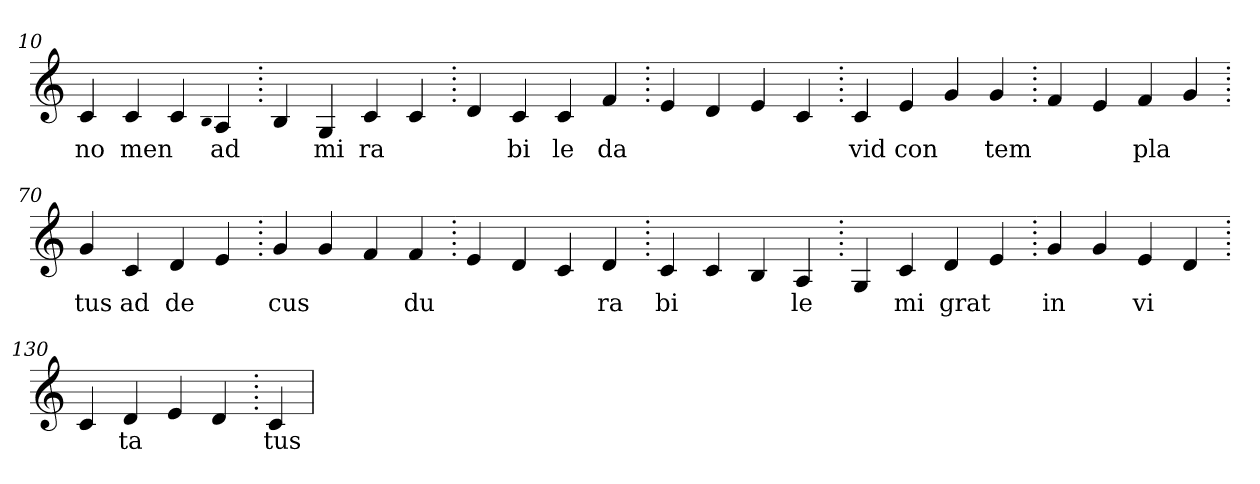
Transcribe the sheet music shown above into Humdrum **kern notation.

**kern	**text
*part1	*part1
*staff1	*staff1
*clefG2	*
=10.	=10.
4c	no
4c	men
4c	.
qqB	.
4A	ad
=20.	=20.
4B	.
4G	mi
4c	ra
4c	.
=30.	=30.
4d	.
4c	bi
4c	le
4f	da
=40.	=40.
4e	.
4d	.
4e	.
4c	.
=50.	=50.
4c	vid
4e	con
4g	.
4g	tem
=60.	=60.
4f	.
4e	.
4f	pla
4g	.
=70.	=70.
4g	tus
4c	ad
4d	de
4e	.
=80.	=80.
4g	cus
4g	.
4f	.
4f	du
=90.	=90.
4e	.
4d	.
4c	.
4d	ra
=100.	=100.
4c	bi
4c	.
4B	.
4A	le
=110.	=110.
4G	.
4c	mi
4d	grat
4e	.
=120.	=120.
4g	in
4g	.
4e	vi
4d	.
=130.	=130.
4c	.
4d	ta
4e	.
4d	.
=140.	=140.
4c	tus
=	=
*-	*-
